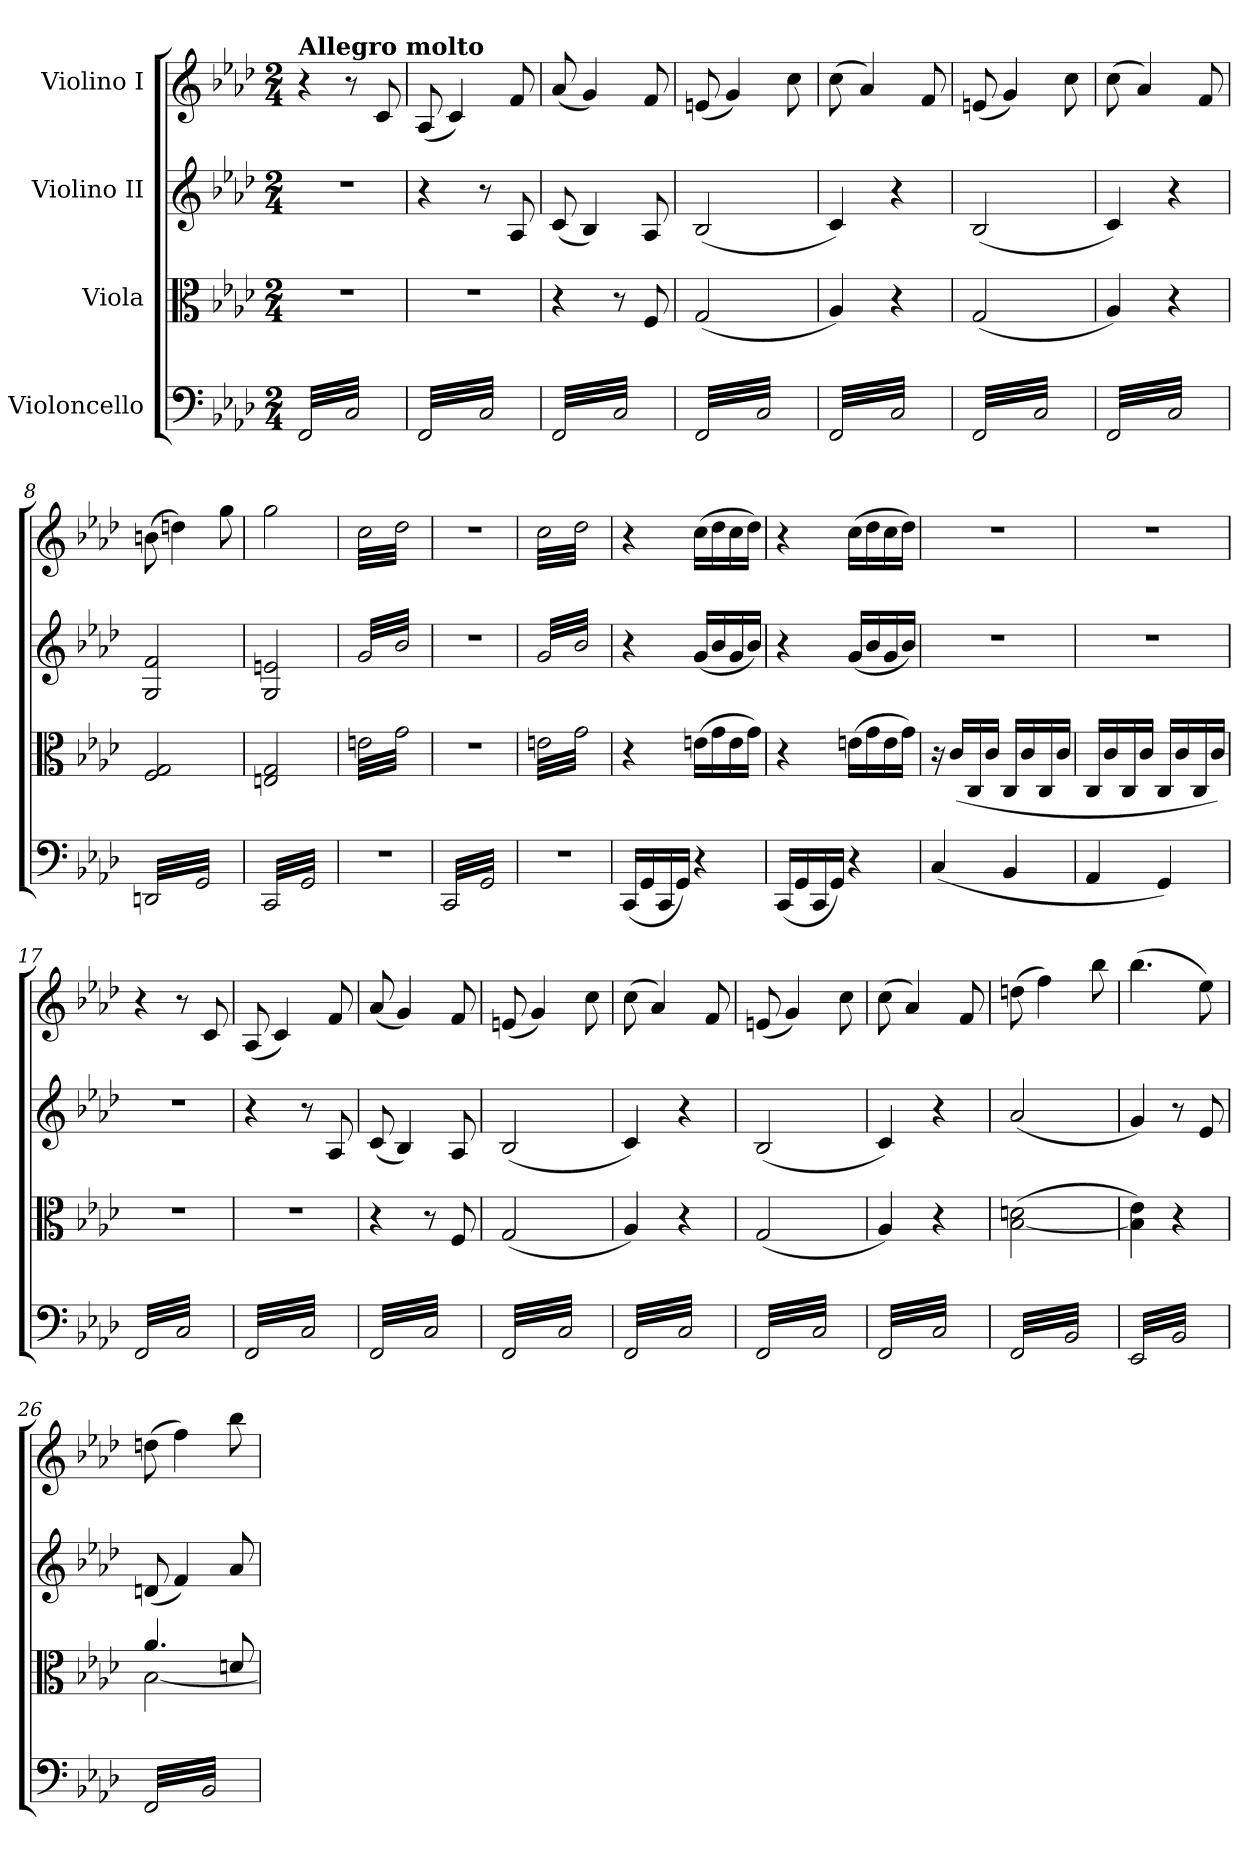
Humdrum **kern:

**kern	**kern	**kern	**kern
*part4	*part3	*part2	*part1
*staff4	*staff3	*staff2	*staff1
*I"Violoncello	*I"Viola	*I"Violino II	*I"Violino I
*clefF4	*clefC3	*clefG2	*clefG2
*k[b-e-a-d-]	*k[b-e-a-d-]	*k[b-e-a-d-]	*k[b-e-a-d-]
*M2/4	*M2/4	*M2/4	*M2/4
=1	=1	=1	=1
!	!	!	!LO:TX:a:B:t=Allegro molto
*tremolo	*	*	*
(32FF/LLL	2r	2r	4r
32C/)	.	.	.
32FF/	.	.	.
32C/)	.	.	.
32FF/	.	.	.
32C/)	.	.	.
32FF/	.	.	.
32C/)	.	.	.
32FF/	.	.	8r
32C/)	.	.	.
32FF/	.	.	.
32C/)	.	.	.
32FF/	.	.	8c/
32C/)	.	.	.
32FF/	.	.	.
32C/)JJJ	.	.	.
=2	=2	=2	=2
(32FF/LLL	2r	4r	(8A-/
32C/)	.	.	.
32FF/	.	.	.
32C/)	.	.	.
32FF/	.	.	4c/)
32C/)	.	.	.
32FF/	.	.	.
32C/)	.	.	.
32FF/	.	8r	.
32C/)	.	.	.
32FF/	.	.	.
32C/)	.	.	.
32FF/	.	8A-/	8f/
32C/)	.	.	.
32FF/	.	.	.
32C/)JJJ	.	.	.
=3	=3	=3	=3
(32FF/LLL	4r	(8c/	(8a-/
32C/)	.	.	.
32FF/	.	.	.
32C/)	.	.	.
32FF/	.	4B-/)	4g/)
32C/)	.	.	.
32FF/	.	.	.
32C/)	.	.	.
32FF/	8r	.	.
32C/)	.	.	.
32FF/	.	.	.
32C/)	.	.	.
32FF/	8F/	8A-/	8f/
32C/)	.	.	.
32FF/	.	.	.
32C/)JJJ	.	.	.
=4	=4	=4	=4
(32FF/LLL	(2G/	(2B-/	(8en/
32C/)	.	.	.
32FF/	.	.	.
32C/)	.	.	.
32FF/	.	.	4g/)
32C/)	.	.	.
32FF/	.	.	.
32C/)	.	.	.
32FF/	.	.	.
32C/)	.	.	.
32FF/	.	.	.
32C/)	.	.	.
32FF/	.	.	8cc\
32C/)	.	.	.
32FF/	.	.	.
32C/)JJJ	.	.	.
=5	=5	=5	=5
(32FF/LLL	4A-/)	4c/)	(8cc\
32C/)	.	.	.
32FF/	.	.	.
32C/)	.	.	.
32FF/	.	.	4a-/)
32C/)	.	.	.
32FF/	.	.	.
32C/)	.	.	.
32FF/	4r	4r	.
32C/)	.	.	.
32FF/	.	.	.
32C/)	.	.	.
32FF/	.	.	8f/
32C/)	.	.	.
32FF/	.	.	.
32C/)JJJ	.	.	.
=6	=6	=6	=6
(32FF/LLL	(2G/	(2B-/	(8en/
32C/)	.	.	.
32FF/	.	.	.
32C/)	.	.	.
32FF/	.	.	4g/)
32C/)	.	.	.
32FF/	.	.	.
32C/)	.	.	.
32FF/	.	.	.
32C/)	.	.	.
32FF/	.	.	.
32C/)	.	.	.
32FF/	.	.	8cc\
32C/)	.	.	.
32FF/	.	.	.
32C/)JJJ	.	.	.
=7	=7	=7	=7
(32FF/LLL	4A-/)	4c/)	(8cc\
32C/)	.	.	.
32FF/	.	.	.
32C/)	.	.	.
32FF/	.	.	4a-/)
32C/)	.	.	.
32FF/	.	.	.
32C/)	.	.	.
32FF/	4r	4r	.
32C/)	.	.	.
32FF/	.	.	.
32C/)	.	.	.
32FF/	.	.	8f/
32C/)	.	.	.
32FF/	.	.	.
32C/)JJJ	.	.	.
=8	=8	=8	=8
(32DDn/LLL	2F/ 2G/	2G/ 2f/	(8bn\
32GG/)	.	.	.
32DDn/	.	.	.
32GG/)	.	.	.
32DDn/	.	.	4ddn\)
32GG/)	.	.	.
32DDn/	.	.	.
32GG/)	.	.	.
32DDn/	.	.	.
32GG/)	.	.	.
32DDn/	.	.	.
32GG/)	.	.	.
32DDn/	.	.	8gg\
32GG/)	.	.	.
32DDn/	.	.	.
32GG/)JJJ	.	.	.
=9	=9	=9	=9
(32CC/LLL	2En/ 2G/	2G/ 2en/	2gg\
32GG/)	.	.	.
32CC/	.	.	.
32GG/)	.	.	.
32CC/	.	.	.
32GG/)	.	.	.
32CC/	.	.	.
32GG/)	.	.	.
32CC/	.	.	.
32GG/)	.	.	.
32CC/	.	.	.
32GG/)	.	.	.
32CC/	.	.	.
32GG/)	.	.	.
32CC/	.	.	.
32GG/)JJJ	.	.	.
=10	=10	=10	=10
*	*tremolo	*	*
*	*	*tremolo	*
*	*	*	*tremolo
2r	(32en\LLL	(32g/LLL	(32cc\LLL
.	32g\)	32b-/)	32dd-\)
.	32en\	32g/	32cc\
.	32g\)	32b-/)	32dd-\)
.	32en\	32g/	32cc\
.	32g\)	32b-/)	32dd-\)
.	32en\	32g/	32cc\
.	32g\)	32b-/)	32dd-\)
.	32en\	32g/	32cc\
.	32g\)	32b-/)	32dd-\)
.	32en\	32g/	32cc\
.	32g\)	32b-/)	32dd-\)
.	32en\	32g/	32cc\
.	32g\)	32b-/)	32dd-\)
.	32en\	32g/	32cc\
.	32g\)JJJ	32b-/)JJJ	32dd-\)JJJ
=11	=11	=11	=11
(32CC/LLL	2r	2r	2r
32GG/)	.	.	.
32CC/	.	.	.
32GG/)	.	.	.
32CC/	.	.	.
32GG/)	.	.	.
32CC/	.	.	.
32GG/)	.	.	.
32CC/	.	.	.
32GG/)	.	.	.
32CC/	.	.	.
32GG/)	.	.	.
32CC/	.	.	.
32GG/)	.	.	.
32CC/	.	.	.
32GG/)JJJ	.	.	.
*Xtremolo	*	*	*
=12	=12	=12	=12
2r	(32en\LLL	(32g/LLL	(32cc\LLL
.	32g\)	32b-/)	32dd-\)
.	32en\	32g/	32cc\
.	32g\)	32b-/)	32dd-\)
.	32en\	32g/	32cc\
.	32g\)	32b-/)	32dd-\)
.	32en\	32g/	32cc\
.	32g\)	32b-/)	32dd-\)
.	32en\	32g/	32cc\
.	32g\)	32b-/)	32dd-\)
.	32en\	32g/	32cc\
.	32g\)	32b-/)	32dd-\)
.	32en\	32g/	32cc\
.	32g\)	32b-/)	32dd-\)
.	32en\	32g/	32cc\
.	32g\)JJJ	32b-/)JJJ	32dd-\)JJJ
*	*	*	*Xtremolo
*	*	*Xtremolo	*
*	*Xtremolo	*	*
=13	=13	=13	=13
(16CC/LL	4r	4r	4r
.	.	.	.
16GG/	.	.	.
.	.	.	.
16CC/	.	.	.
.	.	.	.
16GG/JJ)	.	.	.
.	.	.	.
4r	(16en\LL	(16g/LL	(16cc\LL
.	16g\	16b-/	16dd-\
.	16e\	16g/	16cc\
.	16g\JJ)	16b-/JJ)	16dd-\JJ)
!!LO:LB:g=z
=14	=14	=14	=14
(16CC/LL	4r	4r	4r
16GG/	.	.	.
16CC/	.	.	.
16GG/JJ)	.	.	.
4r	(16en\LL	(16g/LL	(16cc\LL
.	16g\	16b-/	16dd-\
.	16e\	16g/	16cc\
.	16g\JJ)	16b-/JJ)	16dd-\JJ)
=15	=15	=15	=15
(4C/	16r	2r	2r
.	(16c/LL	.	.
.	16C/	.	.
.	16c/JJ	.	.
4BB-/	16C/LL	.	.
.	16c/	.	.
.	16C/	.	.
.	16c/JJ	.	.
=16	=16	=16	=16
4AA-/	16C/LL	2r	2r
.	16c/	.	.
.	16C/	.	.
.	16c/JJ	.	.
4GG/)	16C/LL	.	.
.	16c/	.	.
.	16C/	.	.
.	16c/JJ)	.	.
=17	=17	=17	=17
*tremolo	*	*	*
(32FF/LLL	2r	2r	4r
32C/)	.	.	.
32FF/	.	.	.
32C/)	.	.	.
32FF/	.	.	.
32C/)	.	.	.
32FF/	.	.	.
32C/)	.	.	.
32FF/	.	.	8r
32C/)	.	.	.
32FF/	.	.	.
32C/)	.	.	.
32FF/	.	.	8c/
32C/)	.	.	.
32FF/	.	.	.
32C/)JJJ	.	.	.
=18	=18	=18	=18
(32FF/LLL	2r	4r	(8A-/
32C/)	.	.	.
32FF/	.	.	.
32C/)	.	.	.
32FF/	.	.	4c/)
32C/)	.	.	.
32FF/	.	.	.
32C/)	.	.	.
32FF/	.	8r	.
32C/)	.	.	.
32FF/	.	.	.
32C/)	.	.	.
32FF/	.	8A-/	8f/
32C/)	.	.	.
32FF/	.	.	.
32C/)JJJ	.	.	.
=19	=19	=19	=19
(32FF/LLL	4r	(8c/	(8a-/
32C/)	.	.	.
32FF/	.	.	.
32C/)	.	.	.
32FF/	.	4B-/)	4g/)
32C/)	.	.	.
32FF/	.	.	.
32C/)	.	.	.
32FF/	8r	.	.
32C/)	.	.	.
32FF/	.	.	.
32C/)	.	.	.
32FF/	8F/	8A-/	8f/
32C/)	.	.	.
32FF/	.	.	.
32C/)JJJ	.	.	.
=20	=20	=20	=20
(32FF/LLL	(2G/	(2B-/	(8en/
32C/)	.	.	.
32FF/	.	.	.
32C/)	.	.	.
32FF/	.	.	4g/)
32C/)	.	.	.
32FF/	.	.	.
32C/)	.	.	.
32FF/	.	.	.
32C/)	.	.	.
32FF/	.	.	.
32C/)	.	.	.
32FF/	.	.	8cc\
32C/)	.	.	.
32FF/	.	.	.
32C/)JJJ	.	.	.
=21	=21	=21	=21
(32FF/LLL	4A-/)	4c/)	(8cc\
32C/)	.	.	.
32FF/	.	.	.
32C/)	.	.	.
32FF/	.	.	4a-/)
32C/)	.	.	.
32FF/	.	.	.
32C/)	.	.	.
32FF/	4r	4r	.
32C/)	.	.	.
32FF/	.	.	.
32C/)	.	.	.
32FF/	.	.	8f/
32C/)	.	.	.
32FF/	.	.	.
32C/)JJJ	.	.	.
=22	=22	=22	=22
(32FF/LLL	(2G/	(2B-/	(8en/
32C/)	.	.	.
32FF/	.	.	.
32C/)	.	.	.
32FF/	.	.	4g/)
32C/)	.	.	.
32FF/	.	.	.
32C/)	.	.	.
32FF/	.	.	.
32C/)	.	.	.
32FF/	.	.	.
32C/)	.	.	.
32FF/	.	.	8cc\
32C/)	.	.	.
32FF/	.	.	.
32C/)JJJ	.	.	.
=23	=23	=23	=23
(32FF/LLL	4A-/)	4c/)	(8cc\
32C/)	.	.	.
32FF/	.	.	.
32C/)	.	.	.
32FF/	.	.	4a-/)
32C/)	.	.	.
32FF/	.	.	.
32C/)	.	.	.
32FF/	4r	4r	.
32C/)	.	.	.
32FF/	.	.	.
32C/)	.	.	.
32FF/	.	.	8f/
32C/)	.	.	.
32FF/	.	.	.
32C/)JJJ	.	.	.
=24	=24	=24	=24
(32FF/LLL	(>[2B-\ 2dn\	(2a-/	(8ddn\
32BB-/)	.	.	.
32FF/	.	.	.
32BB-/)	.	.	.
32FF/	.	.	4ff\)
32BB-/)	.	.	.
32FF/	.	.	.
32BB-/)	.	.	.
32FF/	.	.	.
32BB-/)	.	.	.
32FF/	.	.	.
32BB-/)	.	.	.
32FF/	.	.	8bb-\
32BB-/)	.	.	.
32FF/	.	.	.
32BB-/)JJJ	.	.	.
!!LO:LB:g=z
=25	=25	=25	=25
(32EE-/LLL	4B-\] 4e-\)	4g/)	(4.bb-\
32BB-/)	.	.	.
32EE-/	.	.	.
32BB-/)	.	.	.
32EE-/	.	.	.
32BB-/)	.	.	.
32EE-/	.	.	.
32BB-/)	.	.	.
32EE-/	4r	8r	.
32BB-/)	.	.	.
32EE-/	.	.	.
32BB-/)	.	.	.
32EE-/	.	8e-/	8ee-\)
32BB-/)	.	.	.
32EE-/	.	.	.
32BB-/)JJJ	.	.	.
=26	=26	=26	=26
*	*^	*	*
(32FF/LLL	4.a-/	[2B-\	(8dn/	(8ddn\
32BB-/)	.	.	.	.
32FF/	.	.	.	.
32BB-/)	.	.	.	.
32FF/	.	.	4f/)	4ff\)
32BB-/)	.	.	.	.
32FF/	.	.	.	.
32BB-/)	.	.	.	.
32FF/	.	.	.	.
32BB-/)	.	.	.	.
32FF/	.	.	.	.
32BB-/)	.	.	.	.
32FF/	8dn/	.	8a-/	8bb-\
32BB-/)	.	.	.	.
32FF/	.	.	.	.
32BB-/)JJJ	.	.	.	.
*Xtremolo	*	*	*	*
.	.	.	.	.
.	.	.	.	.
.	.	.	.	.
.	.	.	.	.
.	.	.	.	.
.	.	.	.	.
.	.	.	.	.
.	.	.	.	.
*	*v	*v	*	*
=	=	=	=
*-	*-	*-	*-
